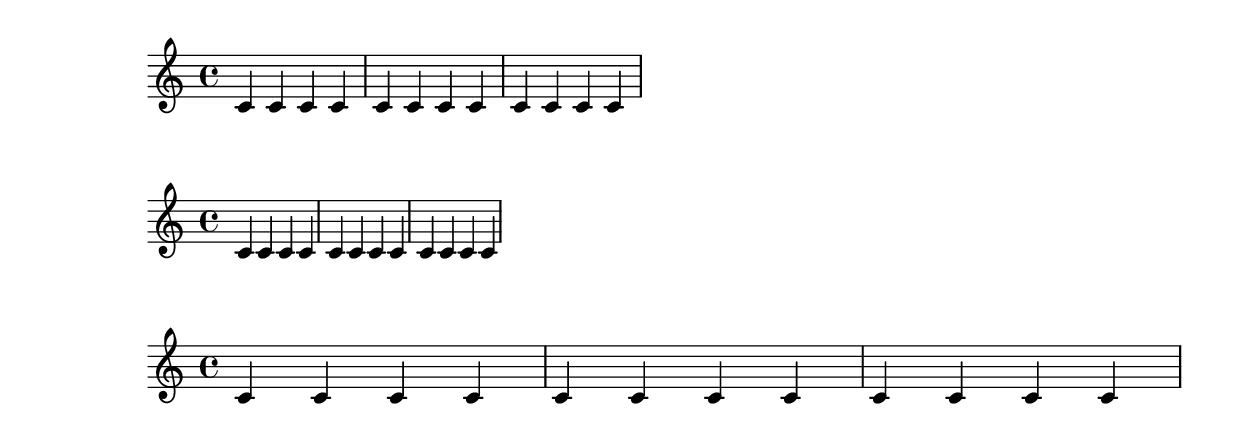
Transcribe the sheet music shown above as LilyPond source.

\version "2.21.0"

\relative c' {
c4 c c c c c c c c c c c
}

\relative c' {
\override Score.SpacingSpanner.common-shortest-duration = #(ly:make-moment 1/1)
c4 c c c c c c c c c c c
}

% augmenter le dénominateur pour étirer
\relative c' {
\override Score.SpacingSpanner.common-shortest-duration = #(ly:make-moment 1/100)
c4 c c c c c c c c c c c
}
